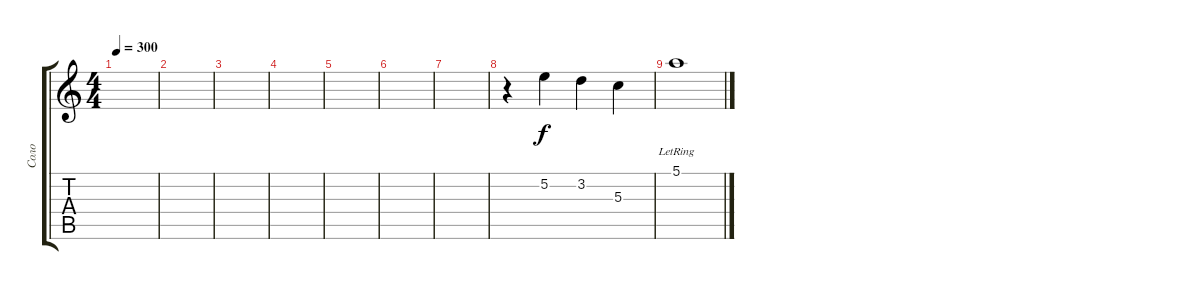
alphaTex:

\track ("Соло" "Соло") {instrument distortionguitar}
\staff {score tabs}
\tuning (E4 B3 G3 D3 A2 E2) {hide}
\ts (4 4)
\tempo 300
\clef g2
\ks c
|
|
|
|
|
|
|
r.4 5.2.4 3.2.4 5.3.4 |
5.1{lr}.1
